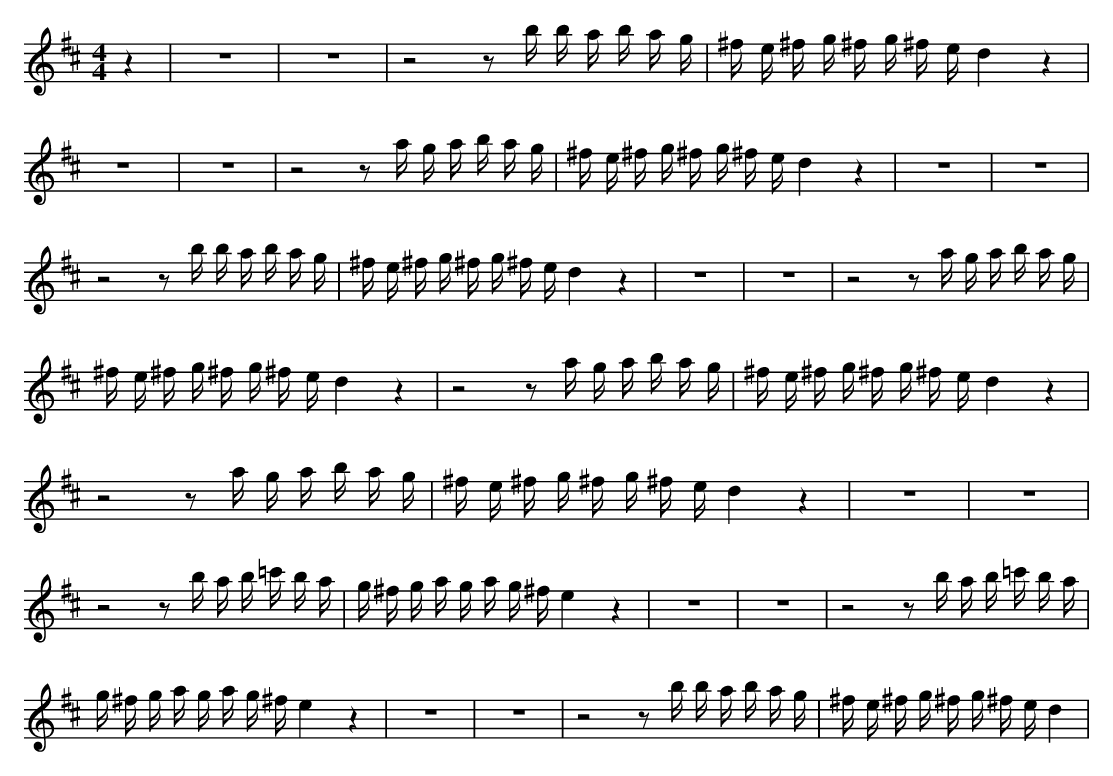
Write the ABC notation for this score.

X:1
M:4/4
L:1/8
K:D
z2 | z8 | z8 | z4 z b/2 b/2 a/2 b/2 a/2 g/2 | ^f/2 e/2 ^f/2 g/2 ^f/2 g/2 ^f/2 e/2 d2 z2 | z8 | z8 | z4 z a/2 g/2 a/2 b/2 a/2 g/2 | ^f/2 e/2 ^f/2 g/2 ^f/2 g/2 ^f/2 e/2 d2 z2 | z8 | z8 | z4 z b/2 b/2 a/2 b/2 a/2 g/2 | ^f/2 e/2 ^f/2 g/2 ^f/2 g/2 ^f/2 e/2 d2 z2 | z8 | z8 | z4 z a/2 g/2 a/2 b/2 a/2 g/2 | ^f/2 e/2 ^f/2 g/2 ^f/2 g/2 ^f/2 e/2 d2 z2 | z4 z a/2 g/2 a/2 b/2 a/2 g/2 | ^f/2 e/2 ^f/2 g/2 ^f/2 g/2 ^f/2 e/2 d2 z2 | z4 z a/2 g/2 a/2 b/2 a/2 g/2 | ^f/2 e/2 ^f/2 g/2 ^f/2 g/2 ^f/2 e/2 d2 z2 | z8 | z8 | z4 z b/2 a/2 b/2 =c'/2 b/2 a/2 | g/2 ^f/2 g/2 a/2 g/2 a/2 g/2 ^f/2 e2 z2 | z8 | z8 | z4 z b/2 a/2 b/2 =c'/2 b/2 a/2 | g/2 ^f/2 g/2 a/2 g/2 a/2 g/2 ^f/2 e2 z2 | z8 | z8 | z4 z b/2 b/2 a/2 b/2 a/2 g/2 | ^f/2 e/2 ^f/2 g/2 ^f/2 g/2 ^f/2 e/2 d2 |
